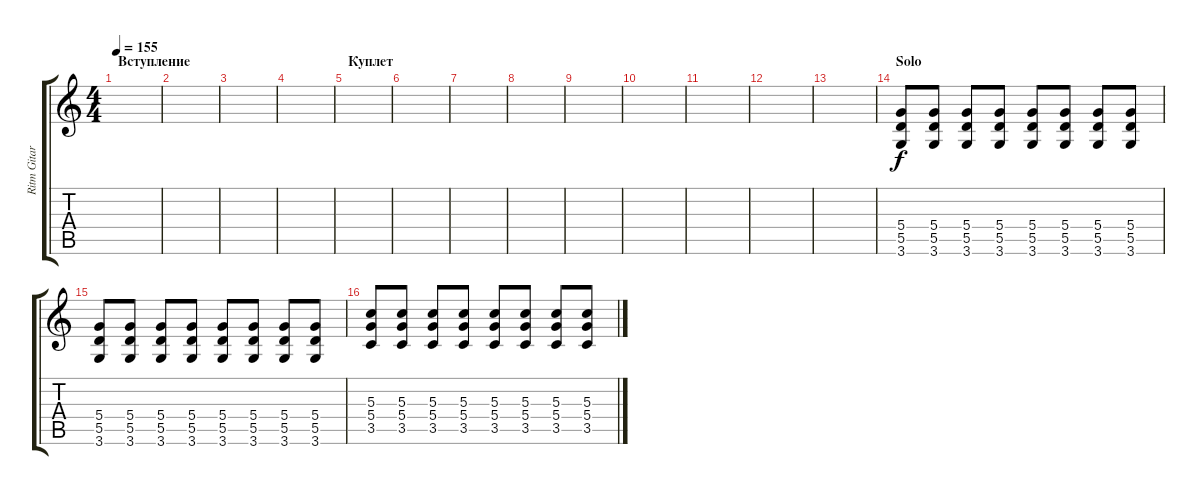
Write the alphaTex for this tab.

\track ("Ritm Gitara" "Ritm Gitar") {instrument overdrivenguitar}
\staff {score tabs}
\tuning (E4 B3 G3 D3 A2 E2) {hide}
\ts (4 4)
\section ("" "Вступление")
\tempo 155
\clef g2
\ks c
|
|
|
|
\section ("" "Куплет")
|
|
|
|
|
|
|
|
|
\section ("" "Solo")
(5.4 5.5 3.6).8 (5.4 5.5 3.6).8 (5.4 5.5 3.6).8 (5.4 5.5 3.6).8 (5.4 5.5 3.6).8 (5.4 5.5 3.6).8 (5.4 5.5 3.6).8 (5.4 5.5 3.6).8 |
(5.4 5.5 3.6).8 (5.4 5.5 3.6).8 (5.4 5.5 3.6).8 (5.4 5.5 3.6).8 (5.4 5.5 3.6).8 (5.4 5.5 3.6).8 (5.4 5.5 3.6).8 (5.4 5.5 3.6).8 |
(5.3 5.4 3.5).8 (5.3 5.4 3.5).8 (5.3 5.4 3.5).8 (5.3 5.4 3.5).8 (5.3 5.4 3.5).8 (5.3 5.4 3.5).8 (5.3 5.4 3.5).8 (5.3 5.4 3.5).8
